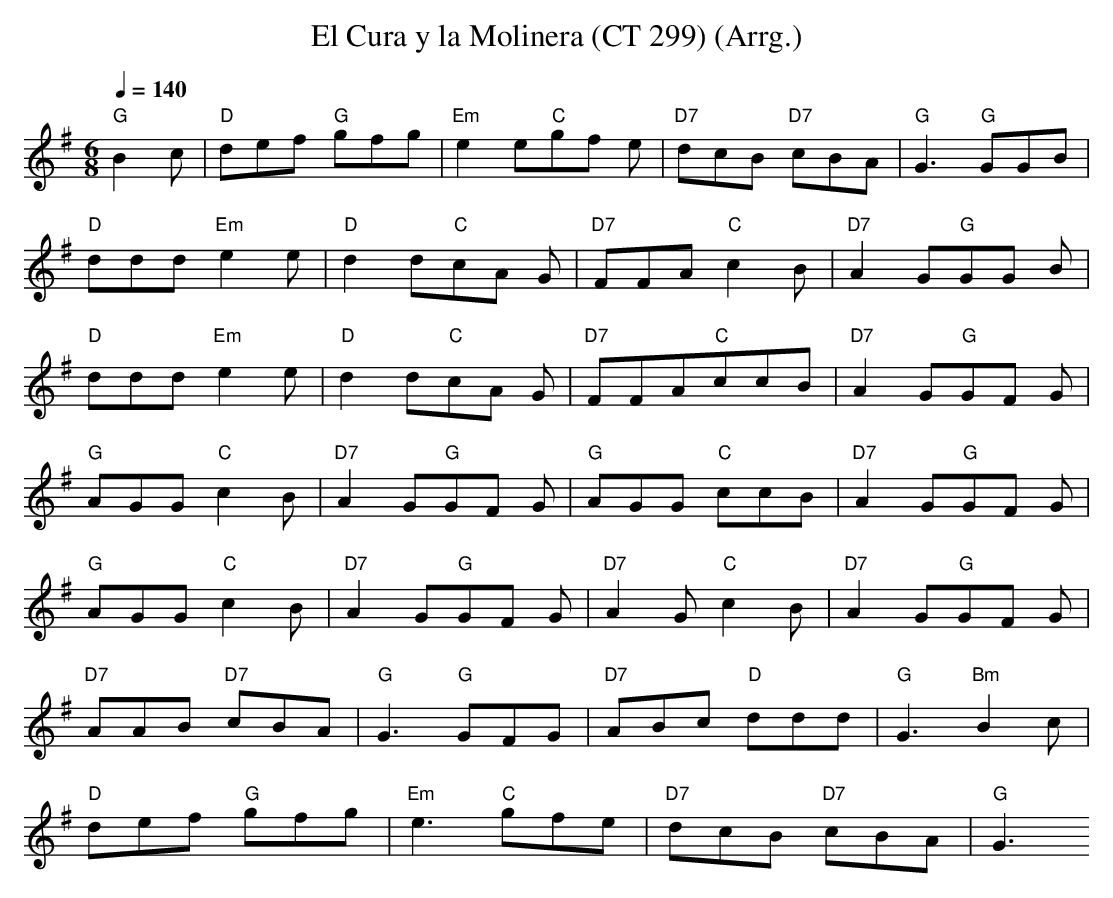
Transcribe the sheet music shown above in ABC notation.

X:1
T:El Cura y la Molinera (CT 299) (Arrg.)
M:6/8
L:1/8
Q:1/4=140
K:G
"G"B2 c|"D"def "G"gfg|"Em"e2 e"C"gf e|"D7"dcB "D7"cBA|"G"G3 "G"GGB|
"D"ddd "Em"e2 e|"D"d2 d"C"cA G|"D7"FFA "C"c2 B|"D7"A2 G"G"GG B|
"D"ddd "Em"e2 e|"D"d2 d"C"cA G|"D7"FFA"C"ccB|"D7"A2 G"G"GF G|
"G"AGG "C"c2 B|"D7"A2 G"G"GF G|"G"AGG "C"ccB|"D7"A2 G"G"GF G|
"G"AGG "C"c2 B|"D7"A2 G"G"GF G|"D7"A2 G"C"c2 B|"D7"A2 G"G"GF G|
"D7"AAB "D7"cBA|"G"G3 "G"GFG|"D7"ABc "D"ddd|"G"G3"Bm"B2 c|
"D"def "G"gfg|"Em"e3 "C"gfe|"D7"dcB "D7"cBA|"G"G3
